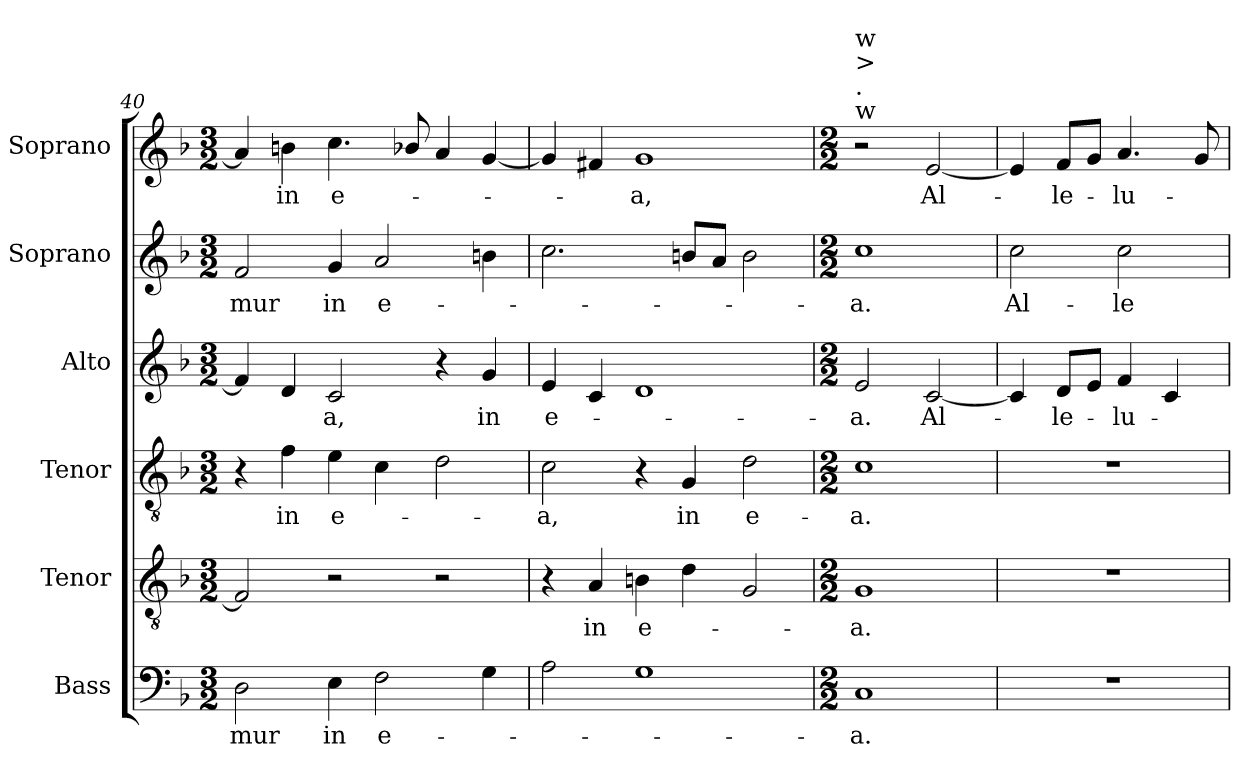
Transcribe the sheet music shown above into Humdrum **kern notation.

**kern	**text	**kern	**text	**kern	**text	**kern	**text	**kern	**text	**kern	**text
*part6	*part6	*part5	*part5	*part4	*part4	*part3	*part3	*part2	*part2	*part1	*part1
*staff6	*staff6	*staff5	*staff5	*staff4	*staff4	*staff3	*staff3	*staff2	*staff2	*staff1	*staff1
*I"Bass	*	*I"Tenor	*	*I"Tenor	*	*I"Alto	*	*I"Soprano	*	*I"Soprano	*
*I'B.	*	*I'T.	*	*I'T.	*	*I'A.	*	*I'S.	*	*I'S.	*
*clefF4	*	*clefGv2	*	*clefGv2	*	*clefG2	*	*clefG2	*	*clefG2	*
*	*	*ITrd7c12	*	*ITrd7c12	*	*	*	*	*	*	*
*k[b-]	*	*k[b-]	*	*k[b-]	*	*k[b-]	*	*k[b-]	*	*k[b-]	*
*F:	*	*F:	*	*F:	*	*F:	*	*F:	*	*F:	*
*M3/2	*	*M3/2	*	*M3/2	*	*M3/2	*	*M3/2	*	*M3/2	*
=40	=40	=40	=40	=40	=40	=40	=40	=40	=40	=40	=40
!	!LO:LY:b:color=#000000	!	!	!	!	!	!	!	!	!	!
!	!	!	!	!	!	!	!	!	!LO:LY:b:color=#000000	!	!
2Di\	-mur	2FFi/]	.	4r	.	4fi/]	.	2fi/	-mur	4ai/]	.
!	!	!	!	!	!LO:LY:b:color=#000000	!	!	!	!	!	!
!	!	!	!	!	!	!	!	!	!	!	!LO:LY:b:color=#000000
.	.	.	.	4Fi\	in	4di/	.	.	.	4bni\	in
!	!LO:LY:b:color=#000000	!	!	!	!	!	!	!	!	!	!
!	!	!	!	!	!LO:LY:b:color=#000000	!	!	!	!	!	!
!	!	!	!	!	!	!	!LO:LY:b:color=#000000	!	!	!	!
!	!	!	!	!	!	!	!	!	!LO:LY:b:color=#000000	!	!
!	!	!	!	!	!	!	!	!	!	!	!LO:LY:b:color=#000000
4Ei\	in	2r	.	4Ei\	e-	2ci/	-a,	4gi/	in	4.cci\	e-
!	!LO:LY:b:color=#000000	!	!	!	!	!	!	!	!	!	!
!	!	!	!	!	!	!	!	!	!LO:LY:b:color=#000000	!	!
2Fi\	e-	.	.	4Ci\	.	.	.	2ai/	e-	.	.
.	.	.	.	.	.	.	.	.	.	8b-Xi/	.
.	.	2r	.	2Di\	.	4r	.	.	.	4ai/	.
!	!	!	!	!	!	!	!LO:LY:b:color=#000000	!	!	!	!
4Gi\	.	.	.	.	.	4gi/	in	4bni\	.	[4gi/	.
=41	=41	=41	=41	=41	=41	=41	=41	=41	=41	=41	=41
!	!	!	!	!	!LO:LY:b:color=#000000	!	!	!	!	!	!
!	!	!	!	!	!	!	!LO:LY:b:color=#000000	!	!	!	!
2Ai\	.	4r	.	2Ci\	-a,	4ei/	e-	2.cci\	.	4gi/]	.
!	!	!	!LO:LY:b:color=#000000	!	!	!	!	!	!	!	!
.	.	4AAi/	in	.	.	4ci/	.	.	.	4f#Xi/	.
!	!	!	!LO:LY:b:color=#000000	!	!	!	!	!	!	!	!
!	!	!	!	!	!	!	!	!	!	!	!LO:LY:b:color=#000000
1Gi	.	4BBni\	e-	4r	.	1di	.	.	.	1gi	-a,
!	!	!	!	!	!LO:LY:b:color=#000000	!	!	!	!	!	!
.	.	4Di\	.	4GGi/	in	.	.	8bni/L	.	.	.
.	.	.	.	.	.	.	.	8ai/J	.	.	.
!	!	!	!	!	!LO:LY:b:color=#000000	!	!	!	!	!	!
.	.	2GGi/	.	2Di\	e-	.	.	2bi\	.	.	.
!!LO:LB:g=z
=42	=42	=42	=42	=42	=42	=42	=42	=42	=42	=42	=42
*M2/2	*	*M2/2	*	*M2/2	*	*M2/2	*	*M2/2	*	*M2/2	*
!	!LO:LY:b:color=#000000	!	!	!	!	!	!	!	!	!	!
!	!	!	!LO:LY:b:color=#000000	!	!	!	!	!	!	!	!
!	!	!	!	!	!LO:LY:b:color=#000000	!	!	!	!	!	!
!	!	!	!	!	!	!	!LO:LY:b:color=#000000	!	!	!	!
!	!	!	!	!	!	!	!	!	!	!LO:TX:a:t=w	!
!	!	!	!	!	!	!	!	!	!	!LO:TX:t=.	!
!	!	!	!	!	!	!	!	!	!	!LO:TX:t=>	!
!	!	!	!	!	!	!	!	!	!	!LO:TX:t=w	!
!	!	!	!	!	!	!	!	!	!LO:LY:b:color=#000000	!	!
1Ci	-a.	1GGi	-a.	1Ci	-a.	2ei/	-a.	1cci	-a.	2r	.
!	!	!	!	!	!	!	!LO:LY:b:color=#000000	!	!	!	!
!	!	!	!	!	!	!	!	!	!	!	!LO:LY:b:color=#000000
.	.	.	.	.	.	[2ci/	Al-	.	.	[2ei/	Al-
=43	=43	=43	=43	=43	=43	=43	=43	=43	=43	=43	=43
!	!	!	!	!	!	!	!	!	!LO:LY:b:color=#000000	!	!
1r	.	1r	.	1r	.	4ci/]	.	2cci\	Al-	4ei/]	.
!	!	!	!	!	!	!	!LO:LY:b:color=#000000	!	!	!	!
!	!	!	!	!	!	!	!	!	!	!	!LO:LY:b:color=#000000
.	.	.	.	.	.	8di/L	-le-	.	.	8fi/L	-le-
.	.	.	.	.	.	8ei/J	.	.	.	8gi/J	.
!	!	!	!	!	!	!	!LO:LY:b:color=#000000	!	!	!	!
!	!	!	!	!	!	!	!	!	!LO:LY:b:color=#000000	!	!
!	!	!	!	!	!	!	!	!	!	!	!LO:LY:b:color=#000000
.	.	.	.	.	.	4fi/	-lu-	2cci\	-le-	4.ai/	-lu-
.	.	.	.	.	.	4ci/	.	.	.	.	.
.	.	.	.	.	.	.	.	.	.	8gi/	.
=	=	=	=	=	=	=	=	=	=	=	=
*-	*-	*-	*-	*-	*-	*-	*-	*-	*-	*-	*-
